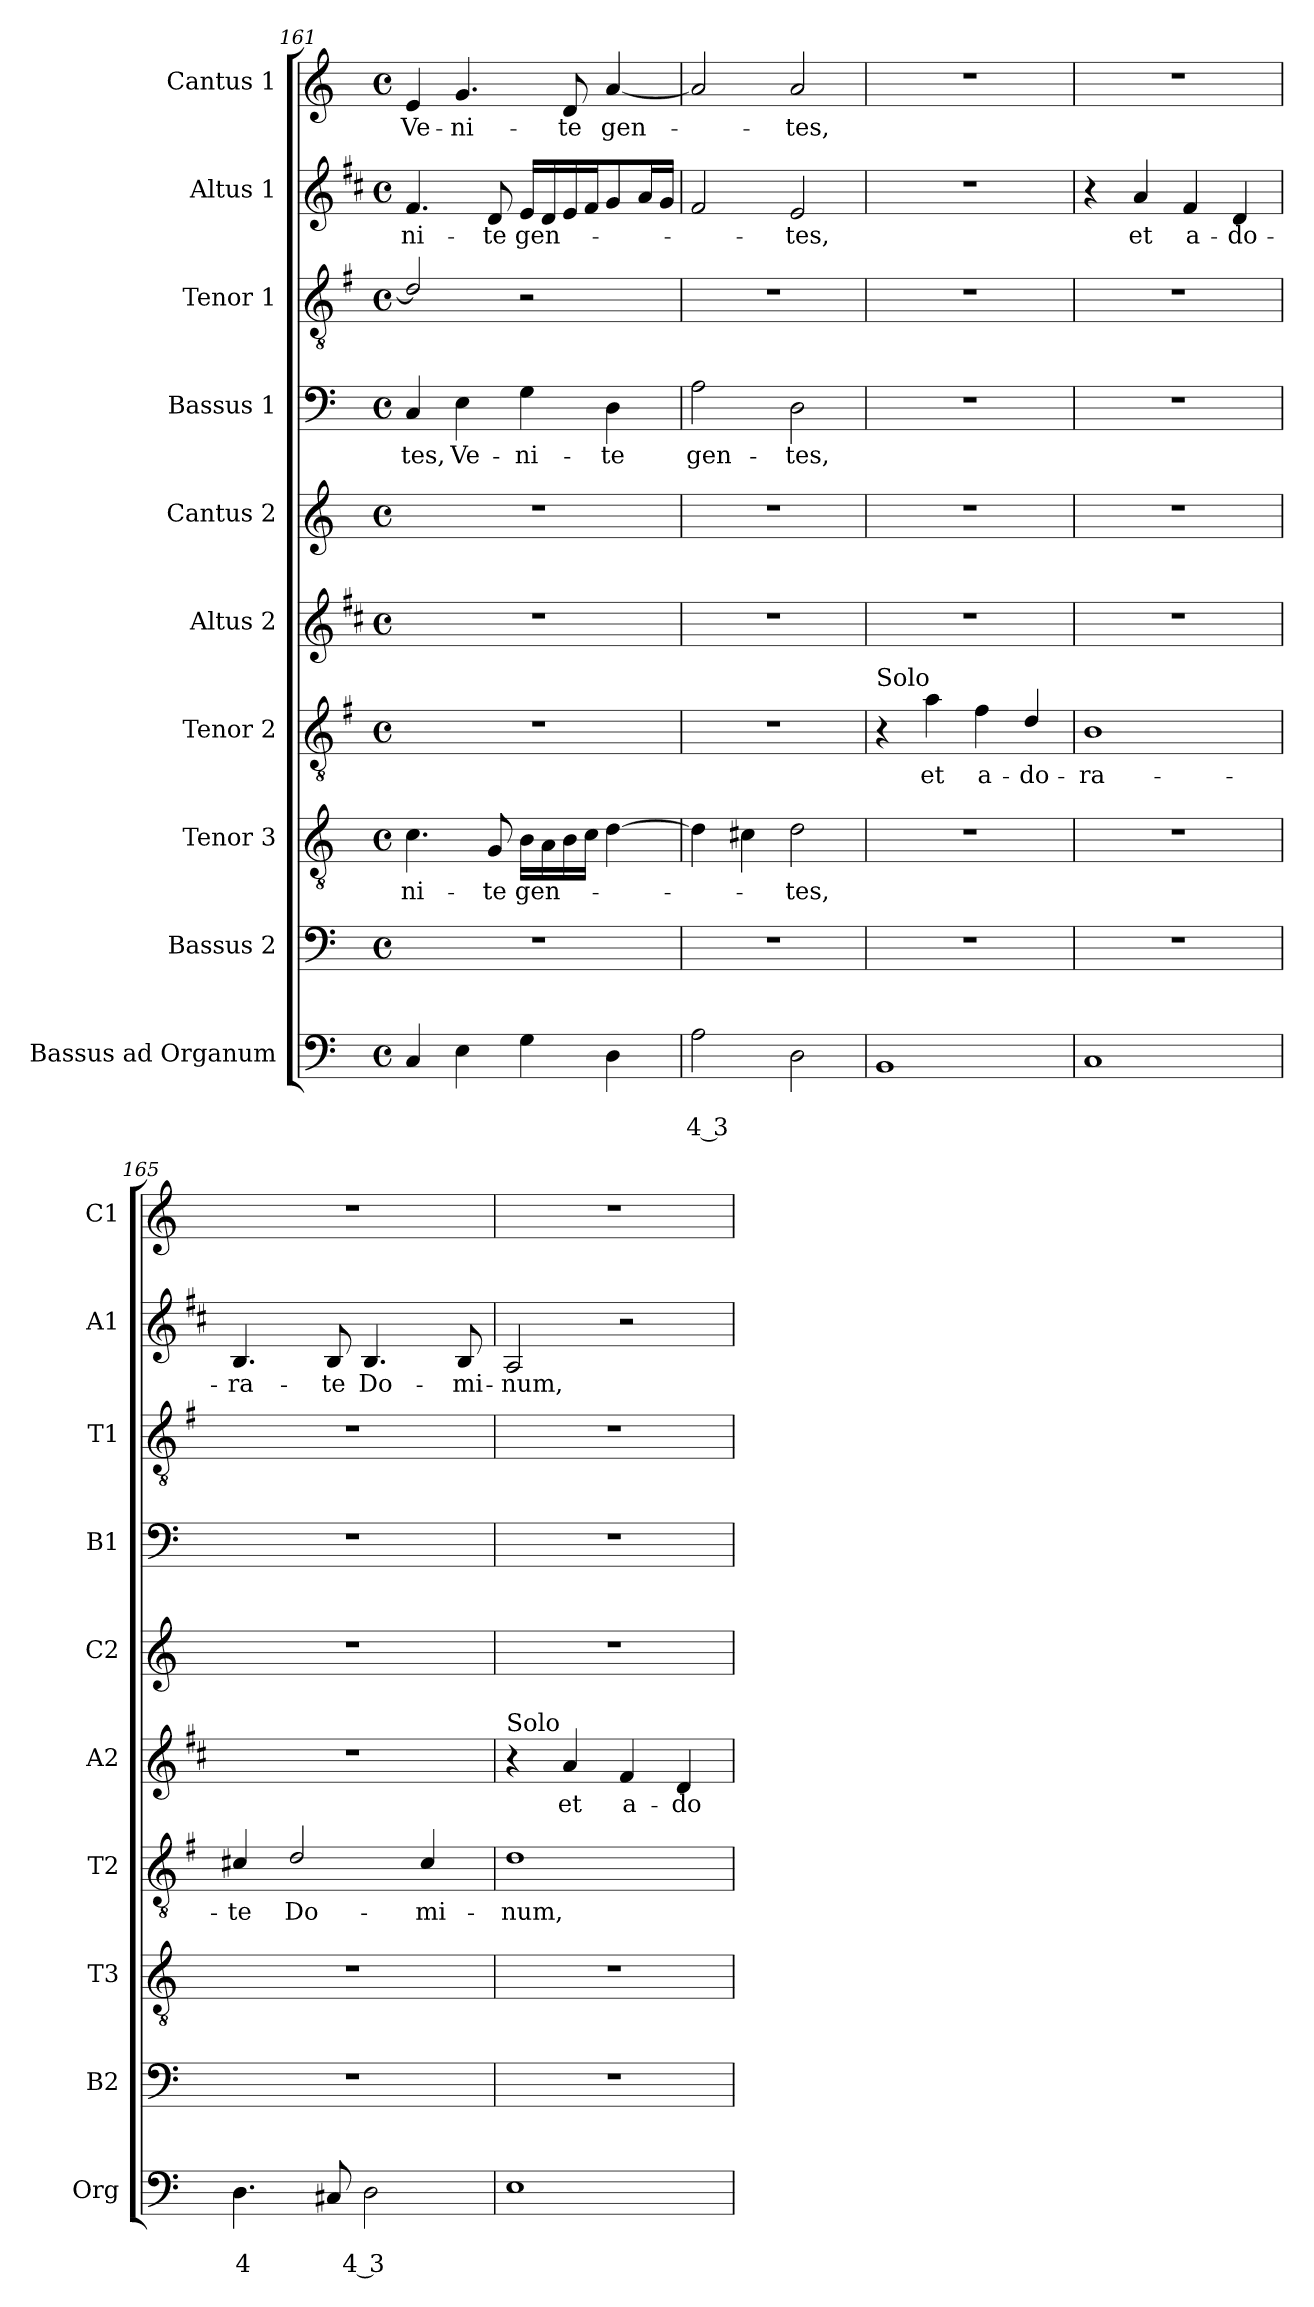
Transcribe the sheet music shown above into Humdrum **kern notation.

**kern	**text	**text	**kern	**kern	**text	**kern	**text	**kern	**text	**kern	**kern	**text	**kern	**kern	**text	**kern	**text
*part10	*part10	*part10	*part9	*part8	*part8	*part7	*part7	*part6	*part6	*part5	*part4	*part4	*part3	*part2	*part2	*part1	*part1
*staff10	*staff10	*staff10	*staff9	*staff8	*staff8	*staff7	*staff7	*staff6	*staff6	*staff5	*staff4	*staff4	*staff3	*staff2	*staff2	*staff1	*staff1
*I"Bassus ad Organum	*	*	*I"Bassus 2	*I"Tenor 3	*	*I"Tenor 2	*	*I"Altus 2	*	*I"Cantus 2	*I"Bassus 1	*	*I"Tenor 1	*I"Altus 1	*	*I"Cantus 1	*
*I'Org	*	*	*I'B2	*I'T3	*	*I'T2	*	*I'A2	*	*I'C2	*I'B1	*	*I'T1	*I'A1	*	*I'C1	*
*clefF4	*	*	*clefF4	*clefGv2	*	*clefGv2	*	*clefG2	*	*clefG2	*clefF4	*	*clefGv2	*clefG2	*	*clefG2	*
*	*	*	*	*	*	*ITrd4c7	*	*ITrd1c2	*	*	*	*	*ITrd4c7	*ITrd1c2	*	*	*
*k[]	*	*	*k[]	*k[]	*	*k[]	*	*k[]	*	*k[]	*k[]	*	*k[]	*k[]	*	*k[]	*
*C:	*	*	*C:	*C:	*	*C:	*	*C:	*	*C:	*C:	*	*C:	*C:	*	*C:	*
*M4/4	*	*	*M4/4	*M4/4	*	*M4/4	*	*M4/4	*	*M4/4	*M4/4	*	*M4/4	*M4/4	*	*M4/4	*
*met(c)	*	*	*met(c)	*met(c)	*	*met(c)	*	*met(c)	*	*met(c)	*met(c)	*	*met(c)	*met(c)	*	*met(c)	*
=161	=161	=161	=161	=161	=161	=161	=161	=161	=161	=161	=161	=161	=161	=161	=161	=161	=161
!	!	!	!	!	!LO:LY:b	!	!	!	!	!	!	!LO:LY:b	!	!	!LO:LY:b	!	!LO:LY:b
4C/	.	.	1r	4.c\	-ni-	1r	.	1r	.	1r	4C/	-tes,	2G/]	4.e/	-ni-	4e/	Ve-
!	!	!	!	!	!	!	!	!	!	!	!	!LO:LY:b	!	!	!	!	!LO:LY:b
4E\	.	.	.	.	.	.	.	.	.	.	4E\	Ve-	.	.	.	4.g/	-ni-
!	!	!	!	!	!LO:LY:b	!	!	!	!	!	!	!	!	!	!LO:LY:b	!	!
.	.	.	.	8G/	-te	.	.	.	.	.	.	.	.	8c/	-te	.	.
!	!	!	!	!	!LO:LY:b	!	!	!	!	!	!	!LO:LY:b	!	!	!LO:LY:b	!	!
4G\	.	.	.	16B\LL	gen-	.	.	.	.	.	4G\	-ni-	2r	16d/LL	gen-	.	.
.	.	.	.	16A\	.	.	.	.	.	.	.	.	.	16c/	.	.	.
!	!	!	!	!	!	!	!	!	!	!	!	!	!	!	!	!	!LO:LY:b
.	.	.	.	16B\	.	.	.	.	.	.	.	.	.	16d/	.	8d/	-te
.	.	.	.	16c\JJ	.	.	.	.	.	.	.	.	.	16e/J	.	.	.
!	!	!	!	!	!	!	!	!	!	!	!	!LO:LY:b	!	!	!	!	!LO:LY:b
4D\	.	.	.	[4d\	.	.	.	.	.	.	4D\	-te	.	8f/	.	[4a/	gen-
.	.	.	.	.	.	.	.	.	.	.	.	.	.	16g/L	.	.	.
.	.	.	.	.	.	.	.	.	.	.	.	.	.	16f/JJ	.	.	.
=162	=162	=162	=162	=162	=162	=162	=162	=162	=162	=162	=162	=162	=162	=162	=162	=162	=162
!	!	!LO:LY:b	!	!	!	!	!	!	!	!	!	!LO:LY:b	!	!	!	!	!
2A\	.	4 3	1r	4d\]	.	1r	.	1r	.	1r	2A\	gen-	1r	2e/	.	2a/]	.
.	.	.	.	4c#X\	.	.	.	.	.	.	.	.	.	.	.	.	.
!	!	!	!	!	!LO:LY:b	!	!	!	!	!	!	!LO:LY:b	!	!	!LO:LY:b	!	!LO:LY:b
2D\	.	.	.	2d\	-tes,	.	.	.	.	.	2D\	-tes,	.	2d/	-tes,	2a/	-tes,
=163	=163	=163	=163	=163	=163	=163	=163	=163	=163	=163	=163	=163	=163	=163	=163	=163	=163
!	!	!	!	!	!	!LO:TX:a:t=Solo	!	!	!	!	!	!	!	!	!	!	!
1BB	.	.	1r	1r	.	4r	.	1r	.	1r	1r	.	1r	1r	.	1r	.
!	!	!	!	!	!	!	!LO:LY:b	!	!	!	!	!	!	!	!	!	!
.	.	.	.	.	.	4d\	et	.	.	.	.	.	.	.	.	.	.
!	!	!	!	!	!	!	!LO:LY:b	!	!	!	!	!	!	!	!	!	!
.	.	.	.	.	.	4B\	a-	.	.	.	.	.	.	.	.	.	.
!	!	!	!	!	!	!	!LO:LY:b	!	!	!	!	!	!	!	!	!	!
.	.	.	.	.	.	4G/	-do-	.	.	.	.	.	.	.	.	.	.
!!LO:PB:g=z
=164	=164	=164	=164	=164	=164	=164	=164	=164	=164	=164	=164	=164	=164	=164	=164	=164	=164
!	!	!	!	!	!	!	!LO:LY:b	!	!	!	!	!	!	!	!	!	!
1C	.	.	1r	1r	.	1E	-ra-	1r	.	1r	1r	.	1r	4r	.	1r	.
!	!	!	!	!	!	!	!	!	!	!	!	!	!	!	!LO:LY:b	!	!
.	.	.	.	.	.	.	.	.	.	.	.	.	.	4g/	et	.	.
!	!	!	!	!	!	!	!	!	!	!	!	!	!	!	!LO:LY:b	!	!
.	.	.	.	.	.	.	.	.	.	.	.	.	.	4e/	a-	.	.
!	!	!	!	!	!	!	!	!	!	!	!	!	!	!	!LO:LY:b	!	!
.	.	.	.	.	.	.	.	.	.	.	.	.	.	4c/	-do-	.	.
=165	=165	=165	=165	=165	=165	=165	=165	=165	=165	=165	=165	=165	=165	=165	=165	=165	=165
!	!	!LO:LY:b	!	!	!	!	!LO:LY:b	!	!	!	!	!	!	!	!LO:LY:b	!	!
4.D\	.	4	1r	1r	.	4F#X/	-te	1r	.	1r	1r	.	1r	4.A/	-ra-	1r	.
!	!	!	!	!	!	!	!LO:LY:b	!	!	!	!	!	!	!	!	!	!
.	.	.	.	.	.	2G/	Do-	.	.	.	.	.	.	.	.	.	.
!	!	!	!	!	!	!	!	!	!	!	!	!	!	!	!LO:LY:b	!	!
8C#X/	.	.	.	.	.	.	.	.	.	.	.	.	.	8A/	-te	.	.
!	!	!LO:LY:b	!	!	!	!	!	!	!	!	!	!	!	!	!LO:LY:b	!	!
2D\	.	4 3	.	.	.	.	.	.	.	.	.	.	.	4.A/	Do-	.	.
!	!	!	!	!	!	!	!LO:LY:b	!	!	!	!	!	!	!	!	!	!
.	.	.	.	.	.	4F#/	-mi-	.	.	.	.	.	.	.	.	.	.
!	!	!	!	!	!	!	!	!	!	!	!	!	!	!	!LO:LY:b	!	!
.	.	.	.	.	.	.	.	.	.	.	.	.	.	8A/	-mi-	.	.
=166	=166	=166	=166	=166	=166	=166	=166	=166	=166	=166	=166	=166	=166	=166	=166	=166	=166
!	!	!	!	!	!	!	!	!LO:TX:a:t=Solo	!	!	!	!	!	!	!	!	!
!	!	!	!	!	!	!	!LO:LY:b	!	!	!	!	!	!	!	!LO:LY:b	!	!
1E	.	.	1r	1r	.	1G	-num,	4r	.	1r	1r	.	1r	2G/	-num,	1r	.
!	!	!	!	!	!	!	!	!	!LO:LY:b	!	!	!	!	!	!	!	!
.	.	.	.	.	.	.	.	4g/	et	.	.	.	.	.	.	.	.
!	!	!	!	!	!	!	!	!	!LO:LY:b	!	!	!	!	!	!	!	!
.	.	.	.	.	.	.	.	4e/	a-	.	.	.	.	2r	.	.	.
!	!	!	!	!	!	!	!	!	!LO:LY:b	!	!	!	!	!	!	!	!
.	.	.	.	.	.	.	.	4c/	-do-	.	.	.	.	.	.	.	.
=	=	=	=	=	=	=	=	=	=	=	=	=	=	=	=	=	=
*-	*-	*-	*-	*-	*-	*-	*-	*-	*-	*-	*-	*-	*-	*-	*-	*-	*-
